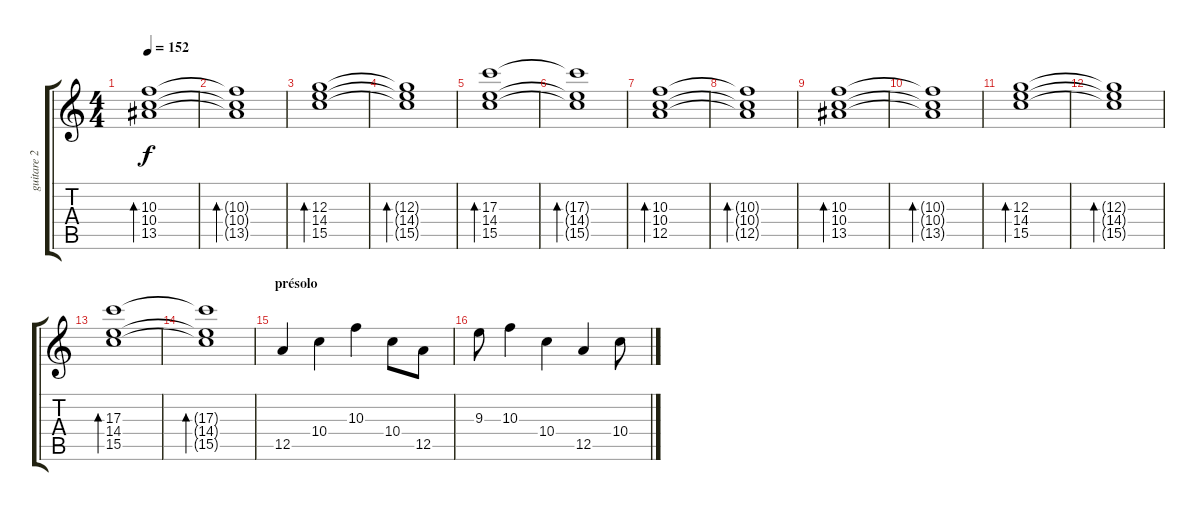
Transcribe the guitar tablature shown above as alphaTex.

\track ("guitare 2" "guitare 2") {instrument electricguitarclean}
\staff {score tabs}
\tuning (E4 B3 G3 D3 A2 E2) {hide}
\ts (4 4)
\tempo 152
\clef g2
\ks c
(10.3 10.4 13.5).1{bd 480 dy f} |
(10.3{t} 10.4{t} 13.5{t}).1{bd 480} |
(12.3 14.4 15.5).1{bd 480} |
(12.3{t} 14.4{t} 15.5{t}).1{bd 480} |
(17.3 14.4 15.5).1{bd 480} |
(17.3{t} 14.4{t} 15.5{t}).1{bd 480} |
(10.3 10.4 12.5).1{bd 480} |
(10.3{t} 10.4{t} 12.5{t}).1{bd 480} |
(10.3 10.4 13.5).1{bd 480} |
(10.3{t} 10.4{t} 13.5{t}).1{bd 480} |
(12.3 14.4 15.5).1{bd 480} |
(12.3{t} 14.4{t} 15.5{t}).1{bd 480} |
(17.3 14.4 15.5).1{bd 480} |
(17.3{t} 14.4{t} 15.5{t}).1{bd 480} |
\section ("" "présolo")
12.5.4 10.4.4 10.3.4 10.4.8 12.5.8 |
9.3.8 10.3.4 10.4.4 12.5.4 10.4.8
